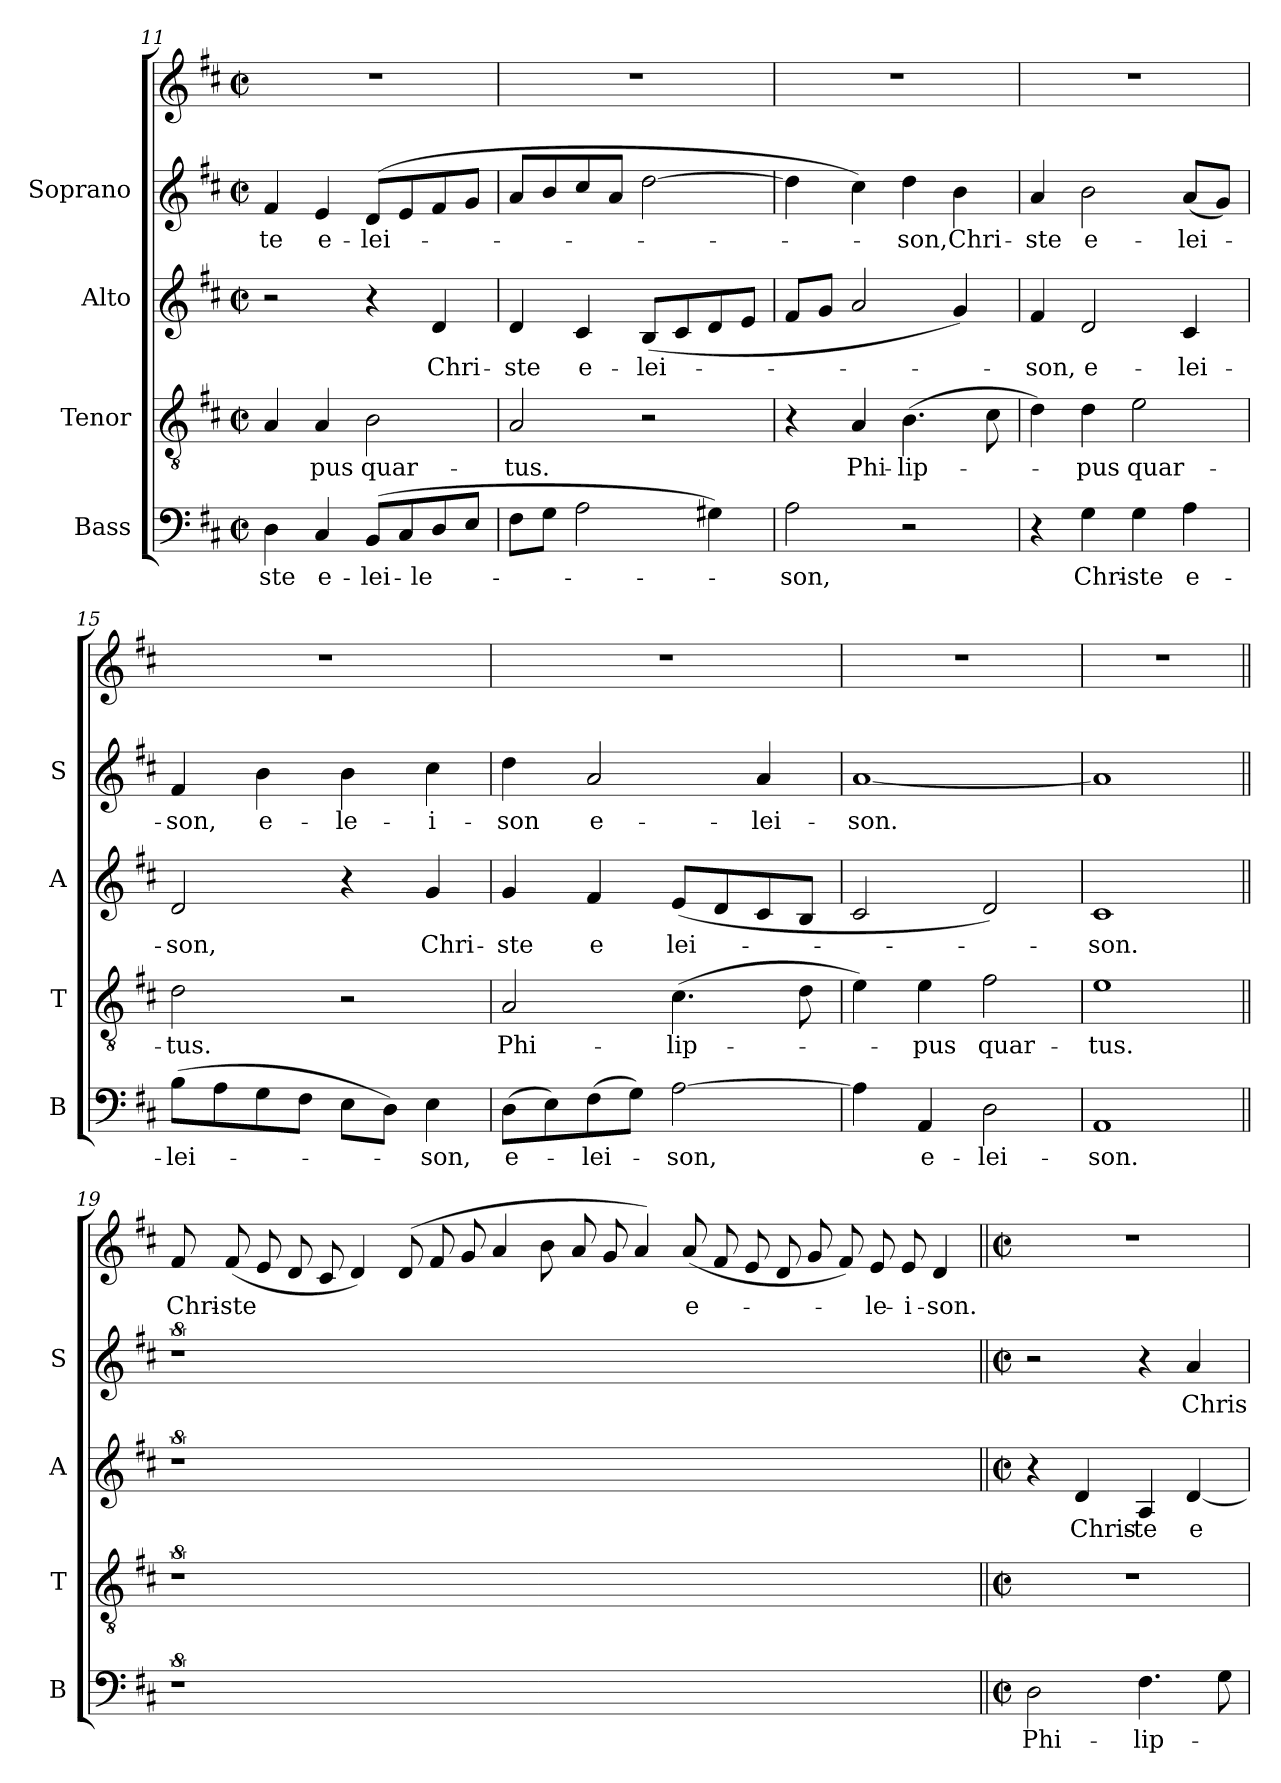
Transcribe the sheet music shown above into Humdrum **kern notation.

**kern	**text	**kern	**text	**kern	**text	**kern	**text	**kern	**text
*part5	*part5	*part4	*part4	*part3	*part3	*part2	*part2	*part1	*part1
*staff5	*staff5	*staff4	*staff4	*staff3	*staff3	*staff2	*staff2	*staff1	*staff1
*I"Bass	*	*I"Tenor	*	*I"Alto	*	*I"Soprano	*	*	*
*I'B	*	*I'T	*	*I'A	*	*I'S	*	*	*
*clefF4	*	*clefGv2	*	*clefG2	*	*clefG2	*	*clefG2	*
*k[f#c#]	*	*k[f#c#]	*	*k[f#c#]	*	*k[f#c#]	*	*k[f#c#]	*
*D:	*	*D:	*	*D:	*	*D:	*	*D:	*
*M2/2	*	*M2/2	*	*M2/2	*	*M2/2	*	*M2/2	*
*met(c|)	*	*met(c|)	*	*met(c|)	*	*met(c|)	*	*met(c|)	*
=11	=11	=11	=11	=11	=11	=11	=11	=11	=11
4D\	-ste	4A/	.	2r	.	4f#/	-te	1r	.
4C#/	e-	4A/	-pus	.	.	4e/	e-	.	.
(8BB/L	-lei-	2B\	quar-	4r	.	(8d/L	-lei-	.	.
8C#/	.	.	.	.	.	8e/	.	.	.
8D/	-le-	.	.	4d/	Chri-	8f#/	.	.	.
8E/J	.	.	.	.	.	8g/J	.	.	.
=12	=12	=12	=12	=12	=12	=12	=12	=12	=12
8F#\L	.	2A/	-tus.	4d/	-ste	8a/L	.	1r	.
8G\J	.	.	.	.	.	8b/	.	.	.
2A\	.	.	.	4c#/	e-	8cc#/	.	.	.
.	.	.	.	.	.	8a/J	.	.	.
.	.	2r	.	(8B/L	-lei-	[2dd\	.	.	.
.	.	.	.	8c#/	.	.	.	.	.
4G#X\)	.	.	.	8d/	.	.	.	.	.
.	.	.	.	8e/J	.	.	.	.	.
=13	=13	=13	=13	=13	=13	=13	=13	=13	=13
2A\	-son,	4r	.	8f#/L	.	4dd\]	.	1r	.
.	.	.	.	8g/J	.	.	.	.	.
.	.	4A/	Phi-	2a/	.	4cc#\)	.	.	.
2r	.	(4.B\	-lip-	.	.	4dd\	-son,	.	.
.	.	.	.	4g/)	.	4b\	Chri-	.	.
.	.	8c#\	.	.	.	.	.	.	.
=14	=14	=14	=14	=14	=14	=14	=14	=14	=14
4r	.	4d\)	.	4f#/	-son,	4a/	-ste	1r	.
4G\	Chri-	4d\	-pus	2d/	e-	2b\	e-	.	.
4G\	-ste	2e\	quar-	.	.	.	.	.	.
4A\	e-	.	.	4c#/	-lei-	(8a/L	-lei-	.	.
.	.	.	.	.	.	8g/J)	.	.	.
!!LO:LB:g=z
=15	=15	=15	=15	=15	=15	=15	=15	=15	=15
(8B\L	-lei-	2d\	-tus.	2d/	-son,	4f#/	-son,	1r	.
8A\	.	.	.	.	.	.	.	.	.
8G\	.	.	.	.	.	4b\	e-	.	.
8F#\J	.	.	.	.	.	.	.	.	.
8E\L	.	2r	.	4r	.	4b\	-le-	.	.
8D\J)	.	.	.	.	.	.	.	.	.
4E\	-son,	.	.	4g/	Chri-	4cc#\	-i-	.	.
=16	=16	=16	=16	=16	=16	=16	=16	=16	=16
(8D\L	e-	2A/	Phi-	4g/	-ste	4dd\	-son	1r	.
8E\)	.	.	.	.	.	.	.	.	.
(8F#\	-lei-	.	.	4f#/	e	2a/	e-	.	.
8G\J)	.	.	.	.	.	.	.	.	.
[2A\	-son,	(4.c#\	-lip-	(8e/L	lei-	.	.	.	.
.	.	.	.	8d/	.	.	.	.	.
.	.	.	.	8c#/	.	4a/	-lei-	.	.
.	.	8d\	.	8B/J	.	.	.	.	.
=17	=17	=17	=17	=17	=17	=17	=17	=17	=17
4A\]	.	4e\)	.	2c#/	.	[1a	-son.	1r	.
4AA/	e-	4e\	-pus	.	.	.	.	.	.
2D\	-lei-	2f#\	quar-	2d/)	.	.	.	.	.
=18	=18	=18	=18	=18	=18	=18	=18	=18	=18
1AA	-son.	1e	-tus.	1c#	-son.	1a]	.	1r	.
!!LO:PB:g=z
=19||	=19||	=19||	=19||	=19||	=19||	=19||	=19||	=19||	=19||
!	!	!	!	!	!	!	!	!LO:N:head=solid	!
8%27r	.	8%27r	.	8%27r	.	8%27r	.	8f#	Chri-
!	!	!	!	!	!	!	!	!LO:N:head=solid	!
.	.	.	.	.	.	.	.	(8f#	-ste
!	!	!	!	!	!	!	!	!LO:N:head=solid	!
.	.	.	.	.	.	.	.	8e	.
!	!	!	!	!	!	!	!	!LO:N:head=solid	!
.	.	.	.	.	.	.	.	8d	.
!	!	!	!	!	!	!	!	!LO:N:head=solid	!
.	.	.	.	.	.	.	.	8c#	.
!	!	!	!	!	!	!	!	!LO:N:head=solid	!
.	.	.	.	.	.	.	.	4d)	.
!	!	!	!	!	!	!	!	!LO:N:head=solid	!
.	.	.	.	.	.	.	.	(8d	.
!	!	!	!	!	!	!	!	!LO:N:head=solid	!
.	.	.	.	.	.	.	.	8f#	.
!	!	!	!	!	!	!	!	!LO:N:head=solid	!
.	.	.	.	.	.	.	.	8g	.
!	!	!	!	!	!	!	!	!LO:N:head=solid	!
.	.	.	.	.	.	.	.	4a	.
!	!	!	!	!	!	!	!	!LO:N:head=solid	!
.	.	.	.	.	.	.	.	8b	.
!	!	!	!	!	!	!	!	!LO:N:head=solid	!
.	.	.	.	.	.	.	.	8a	.
!	!	!	!	!	!	!	!	!LO:N:head=solid	!
.	.	.	.	.	.	.	.	8g	.
!	!	!	!	!	!	!	!	!LO:N:head=solid	!
.	.	.	.	.	.	.	.	4a)	.
!	!	!	!	!	!	!	!	!LO:N:head=solid	!
.	.	.	.	.	.	.	.	(8a	e-
!	!	!	!	!	!	!	!	!LO:N:head=solid	!
.	.	.	.	.	.	.	.	8f#	.
!	!	!	!	!	!	!	!	!LO:N:head=solid	!
.	.	.	.	.	.	.	.	8e	.
!	!	!	!	!	!	!	!	!LO:N:head=solid	!
.	.	.	.	.	.	.	.	8d	.
!	!	!	!	!	!	!	!	!LO:N:head=solid	!
.	.	.	.	.	.	.	.	8g	.
!	!	!	!	!	!	!	!	!LO:N:head=solid	!
.	.	.	.	.	.	.	.	8f#)	.
!	!	!	!	!	!	!	!	!LO:N:head=solid	!
.	.	.	.	.	.	.	.	8e	-le-
!	!	!	!	!	!	!	!	!LO:N:head=solid	!
.	.	.	.	.	.	.	.	8e	-i-
!	!	!	!	!	!	!	!	!LO:N:head=solid	!
.	.	.	.	.	.	.	.	4d	-son.
!!LO:LB:g=z
=20||	=20||	=20||	=20||	=20||	=20||	=20||	=20||	=20||	=20||
*M2/2	*	*M2/2	*	*M2/2	*	*M2/2	*	*M2/2	*
*met(c|)	*	*met(c|)	*	*met(c|)	*	*met(c|)	*	*met(c|)	*
2D\	Phi-	1r	.	4r	.	2r	.	1r	.
.	.	.	.	4d/	Chris-	.	.	.	.
4.F#\	-lip-	.	.	4A/	-te	4r	.	.	.
.	.	.	.	[4d/	e-	4a/	Chris-	.	.
8G\	.	.	.	.	.	.	.	.	.
=	=	=	=	=	=	=	=	=	=
*-	*-	*-	*-	*-	*-	*-	*-	*-	*-
